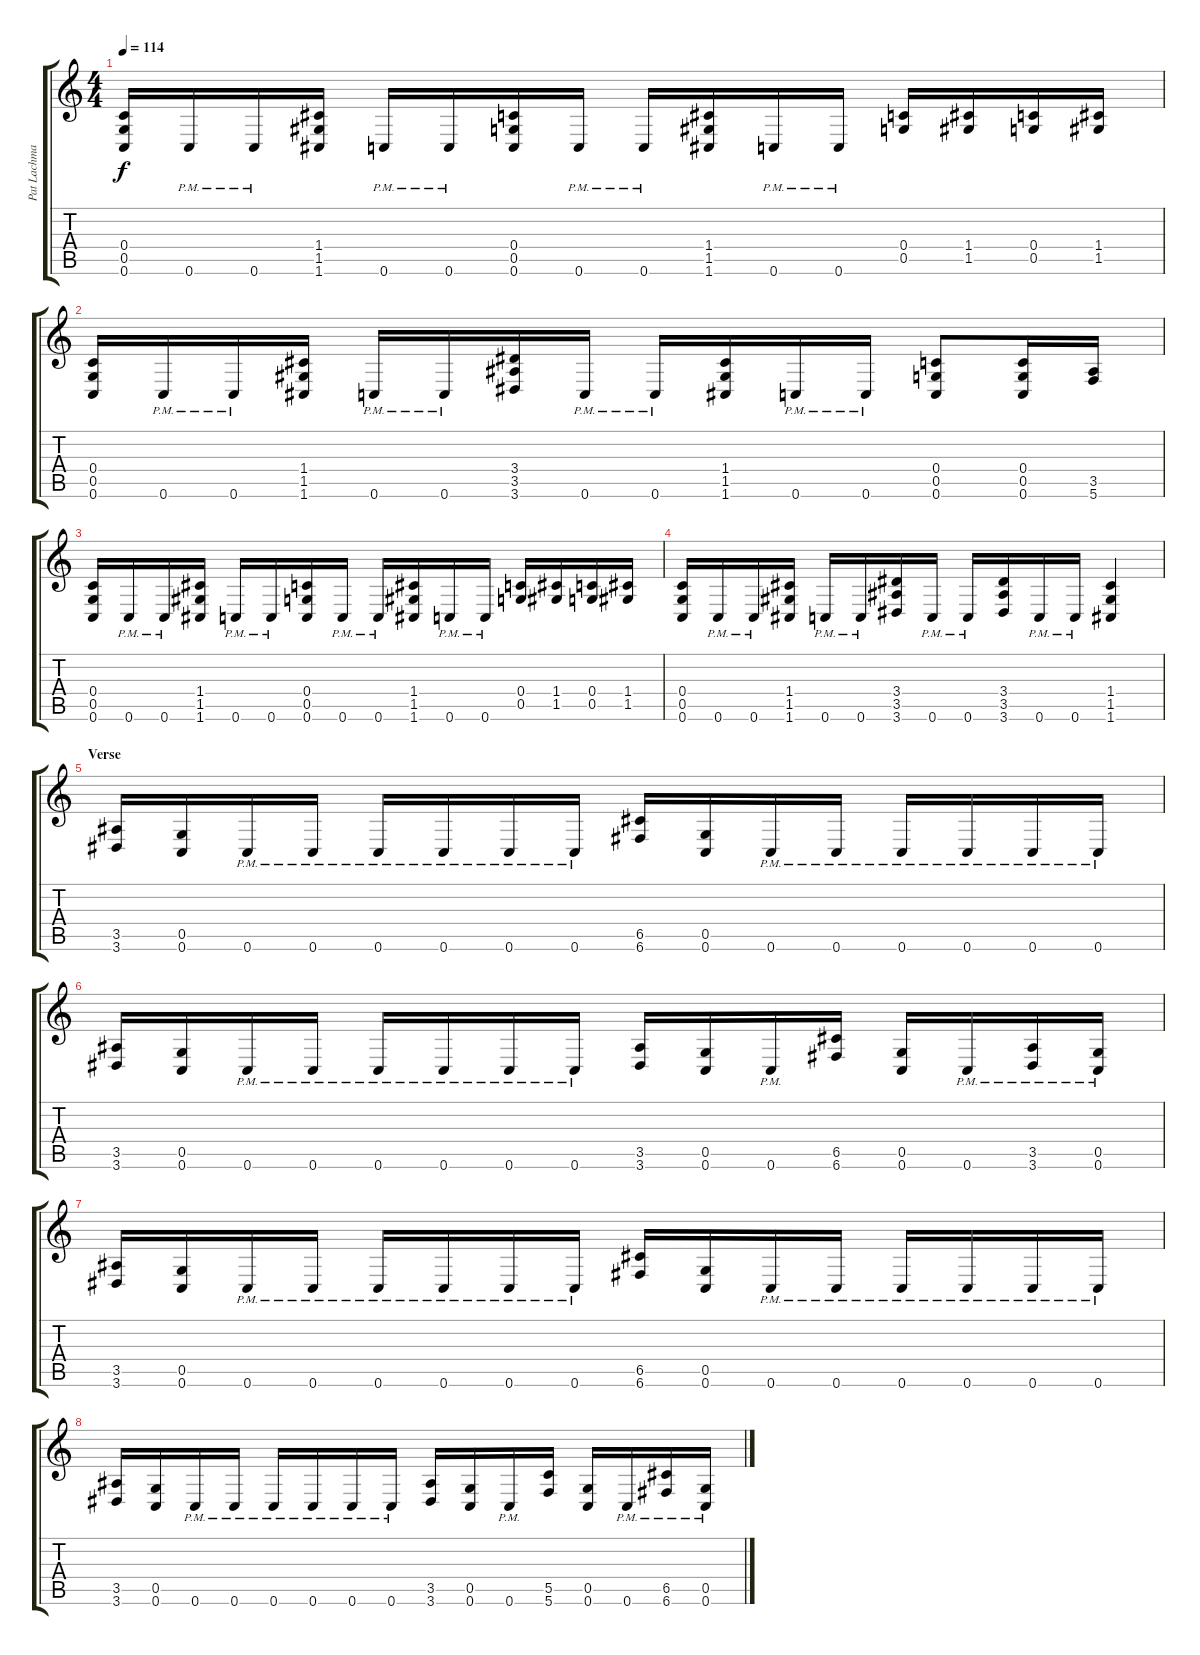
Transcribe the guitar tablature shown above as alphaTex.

\track ("Pat Lachman" "Pat Lachma") {instrument distortionguitar}
\staff {score tabs}
\tuning (D4 A3 F3 C3 G2 C2) {hide}
\ts (4 4)
\tempo 114
\clef g2
\ks c
(0.4 0.5 0.6).16{dy f instrument distortionguitar} 0.6{pm}.16 0.6{pm}.16 (1.4 1.5 1.6).16 0.6{pm}.16 0.6{pm}.16 (0.4 0.5 0.6).16 0.6{pm}.16 0.6{pm}.16 (1.4 1.5 1.6).16 0.6{pm}.16 0.6{pm}.16 (0.4 0.5).16 (1.4 1.5).16 (0.4 0.5).16 (1.4 1.5).16 |
(0.4 0.5 0.6).16 0.6{pm}.16 0.6{pm}.16 (1.4 1.5 1.6).16 0.6{pm}.16 0.6{pm}.16 (3.4 3.5 3.6).16 0.6{pm}.16 0.6{pm}.16 (1.4 1.5 1.6).16 0.6{pm}.16 0.6{pm}.16 (0.4 0.5 0.6).8 (0.4 0.5 0.6).16 (3.5 5.6).16 |
(0.4 0.5 0.6).16 0.6{pm}.16 0.6{pm}.16 (1.4 1.5 1.6).16 0.6{pm}.16 0.6{pm}.16 (0.4 0.5 0.6).16 0.6{pm}.16 0.6{pm}.16 (1.4 1.5 1.6).16 0.6{pm}.16 0.6{pm}.16 (0.4 0.5).16 (1.4 1.5).16 (0.4 0.5).16 (1.4 1.5).16 |
(0.4 0.5 0.6).16 0.6{pm}.16 0.6{pm}.16 (1.4 1.5 1.6).16 0.6{pm}.16 0.6{pm}.16 (3.4 3.5 3.6).16 0.6{pm}.16 0.6{pm}.16 (3.4 3.5 3.6).16 0.6{pm}.16 0.6{pm}.16 (1.4 1.5 1.6).4 |
\section ("" "Verse")
(3.5 3.6).16 (0.5 0.6).16 0.6{pm}.16 0.6{pm}.16 0.6{pm}.16 0.6{pm}.16 0.6{pm}.16 0.6{pm}.16 (6.5 6.6).16 (0.5 0.6).16 0.6{pm}.16 0.6{pm}.16 0.6{pm}.16 0.6{pm}.16 0.6{pm}.16 0.6{pm}.16 |
(3.5 3.6).16 (0.5 0.6).16 0.6{pm}.16 0.6{pm}.16 0.6{pm}.16 0.6{pm}.16 0.6{pm}.16 0.6{pm}.16 (3.5 3.6).16 (0.5 0.6).16 0.6{pm}.16 (6.5 6.6).16 (0.5 0.6).16 0.6{pm}.16 (3.5 3.6{pm}).16 (0.5 0.6{pm}).16 |
(3.5 3.6).16 (0.5 0.6).16 0.6{pm}.16 0.6{pm}.16 0.6{pm}.16 0.6{pm}.16 0.6{pm}.16 0.6{pm}.16 (6.5 6.6).16 (0.5 0.6).16 0.6{pm}.16 0.6{pm}.16 0.6{pm}.16 0.6{pm}.16 0.6{pm}.16 0.6{pm}.16 |
(3.5 3.6).16 (0.5 0.6).16 0.6{pm}.16 0.6{pm}.16 0.6{pm}.16 0.6{pm}.16 0.6{pm}.16 0.6{pm}.16 (3.5 3.6).16 (0.5 0.6).16 0.6{pm}.16 (5.5 5.6).16 (0.5 0.6).16 0.6{pm}.16 (6.5 6.6{pm}).16 (0.5 0.6{pm}).16
